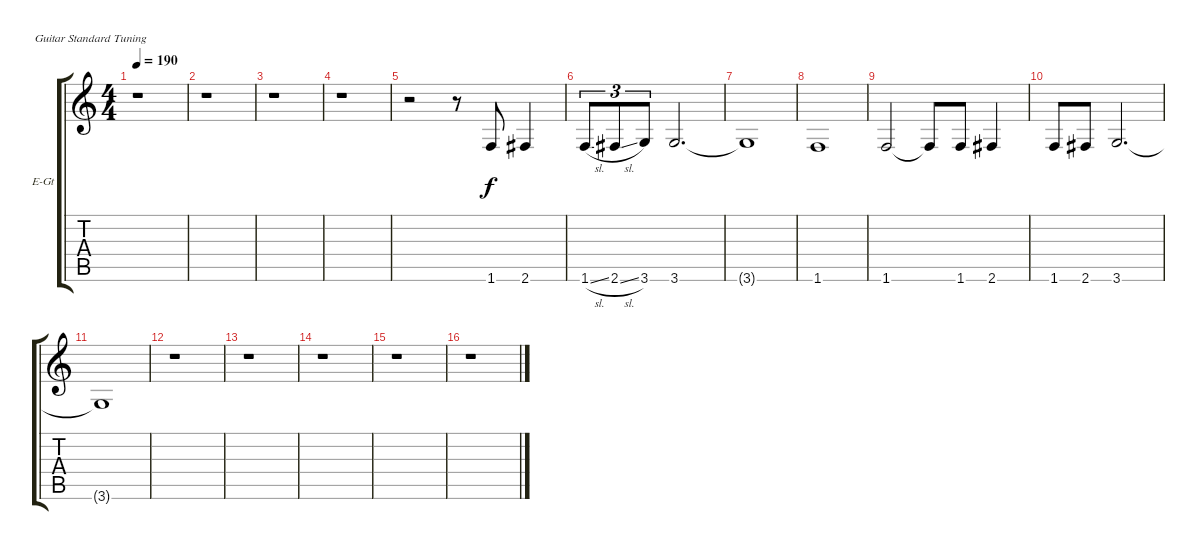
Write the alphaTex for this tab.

\bracketExtendMode groupsimilarinstruments
\firstSystemTrackNameOrientation horizontal
\otherSystemsTrackNameOrientation horizontal
\track ("Ritchie 2" "E-Gt") {instrument overdrivenguitar}
\staff {score tabs}
\tuning (E4 B3 G3 D3 A2 E2)
\ts (4 4)
\tempo 190
\clef g2
\ks c
r.1{dy f} |
r.1 |
r.1 |
r.1 |
r.2 r.8 1.6.8 2.6.4 |
1.6{sl}.8{tu (3 2)} 2.6{sl}.8{tu (3 2)} 3.6.8{tu (3 2)} 3.6.2{d} |
3.6{t}.1 |
1.6.1 |
1.6.2 1.6{t}.8 1.6.8 2.6.4 |
1.6.8 2.6.8 3.6.2{d} |
3.6{t}.1 |
r.1 |
r.1 |
r.1 |
r.1 |
r.1
